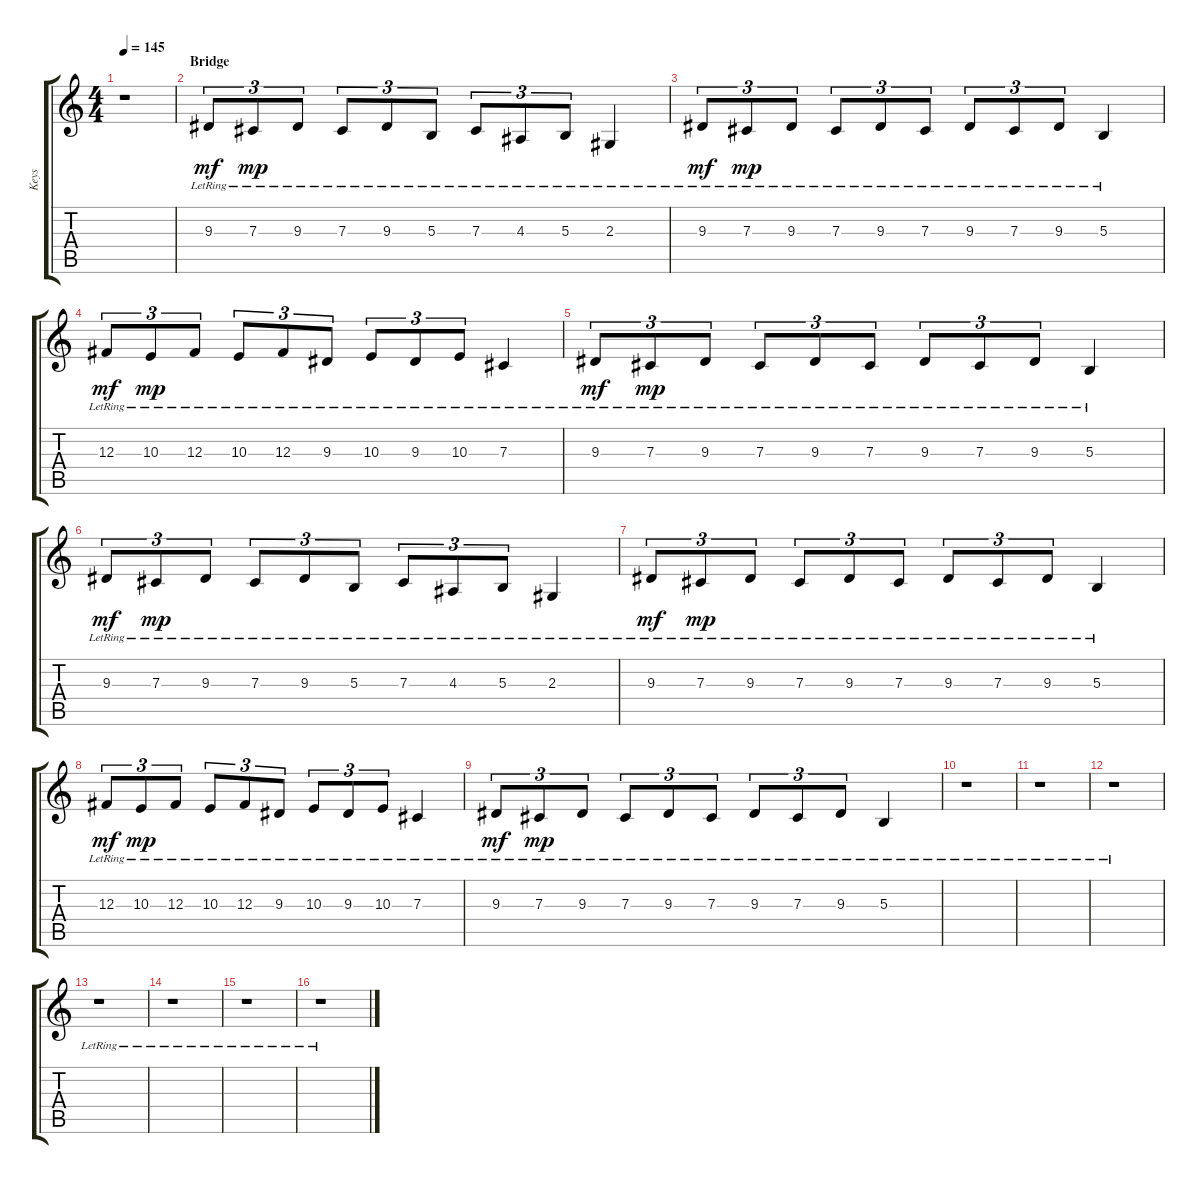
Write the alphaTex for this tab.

\track ("Keys" "Keys") {instrument lead2sawtooth}
\staff {score tabs}
\tuning (Eb4 Bb3 Gb3 Db3 Ab2 Eb2) {hide}
\ts (4 4)
\tempo 145
\clef g2
\ks c
r.1{dy f} |
\section ("" "Bridge")
9.3{lr}.8{tu (3 2) dy mf volume 12 instrument pad6metallic} 7.3{lr}.8{tu (3 2) dy mp} 9.3{lr}.8{tu (3 2)} 7.3{lr}.8{tu (3 2)} 9.3{lr}.8{tu (3 2)} 5.3{lr}.8{tu (3 2)} 7.3{lr}.8{tu (3 2)} 4.3{lr}.8{tu (3 2)} 5.3{lr}.8{tu (3 2)} 2.3{lr}.4 |
9.3{lr}.8{tu (3 2) dy mf} 7.3{lr}.8{tu (3 2) dy mp} 9.3{lr}.8{tu (3 2)} 7.3{lr}.8{tu (3 2)} 9.3{lr}.8{tu (3 2)} 7.3{lr}.8{tu (3 2)} 9.3{lr}.8{tu (3 2)} 7.3{lr}.8{tu (3 2)} 9.3{lr}.8{tu (3 2)} 5.3{lr}.4 |
12.3{lr}.8{tu (3 2) dy mf} 10.3{lr}.8{tu (3 2) dy mp} 12.3{lr}.8{tu (3 2)} 10.3{lr}.8{tu (3 2)} 12.3{lr}.8{tu (3 2)} 9.3{lr}.8{tu (3 2)} 10.3{lr}.8{tu (3 2)} 9.3{lr}.8{tu (3 2)} 10.3{lr}.8{tu (3 2)} 7.3{lr}.4 |
9.3{lr}.8{tu (3 2) dy mf volume 14} 7.3{lr}.8{tu (3 2) dy mp} 9.3{lr}.8{tu (3 2)} 7.3{lr}.8{tu (3 2)} 9.3{lr}.8{tu (3 2)} 7.3{lr}.8{tu (3 2)} 9.3{lr}.8{tu (3 2)} 7.3{lr}.8{tu (3 2)} 9.3{lr}.8{tu (3 2)} 5.3{lr}.4 |
9.3{lr}.8{tu (3 2) dy mf} 7.3{lr}.8{tu (3 2) dy mp} 9.3{lr}.8{tu (3 2)} 7.3{lr}.8{tu (3 2)} 9.3{lr}.8{tu (3 2)} 5.3{lr}.8{tu (3 2)} 7.3{lr}.8{tu (3 2)} 4.3{lr}.8{tu (3 2)} 5.3{lr}.8{tu (3 2)} 2.3{lr}.4 |
9.3{lr}.8{tu (3 2) dy mf} 7.3{lr}.8{tu (3 2) dy mp} 9.3{lr}.8{tu (3 2)} 7.3{lr}.8{tu (3 2)} 9.3{lr}.8{tu (3 2)} 7.3{lr}.8{tu (3 2)} 9.3{lr}.8{tu (3 2)} 7.3{lr}.8{tu (3 2)} 9.3{lr}.8{tu (3 2)} 5.3{lr}.4 |
12.3{lr}.8{tu (3 2) dy mf} 10.3{lr}.8{tu (3 2) dy mp} 12.3{lr}.8{tu (3 2)} 10.3{lr}.8{tu (3 2)} 12.3{lr}.8{tu (3 2)} 9.3{lr}.8{tu (3 2)} 10.3{lr}.8{tu (3 2)} 9.3{lr}.8{tu (3 2)} 10.3{lr}.8{tu (3 2)} 7.3{lr}.4 |
9.3{lr}.8{tu (3 2) dy mf} 7.3{lr}.8{tu (3 2) dy mp} 9.3{lr}.8{tu (3 2)} 7.3{lr}.8{tu (3 2)} 9.3{lr}.8{tu (3 2)} 7.3{lr}.8{tu (3 2)} 9.3{lr}.8{tu (3 2)} 7.3{lr}.8{tu (3 2)} 9.3{lr}.8{tu (3 2)} 5.3{lr}.4 |
r.1 |
r.1 |
r.1 |
r.1 |
r.1 |
r.1 |
r.1
